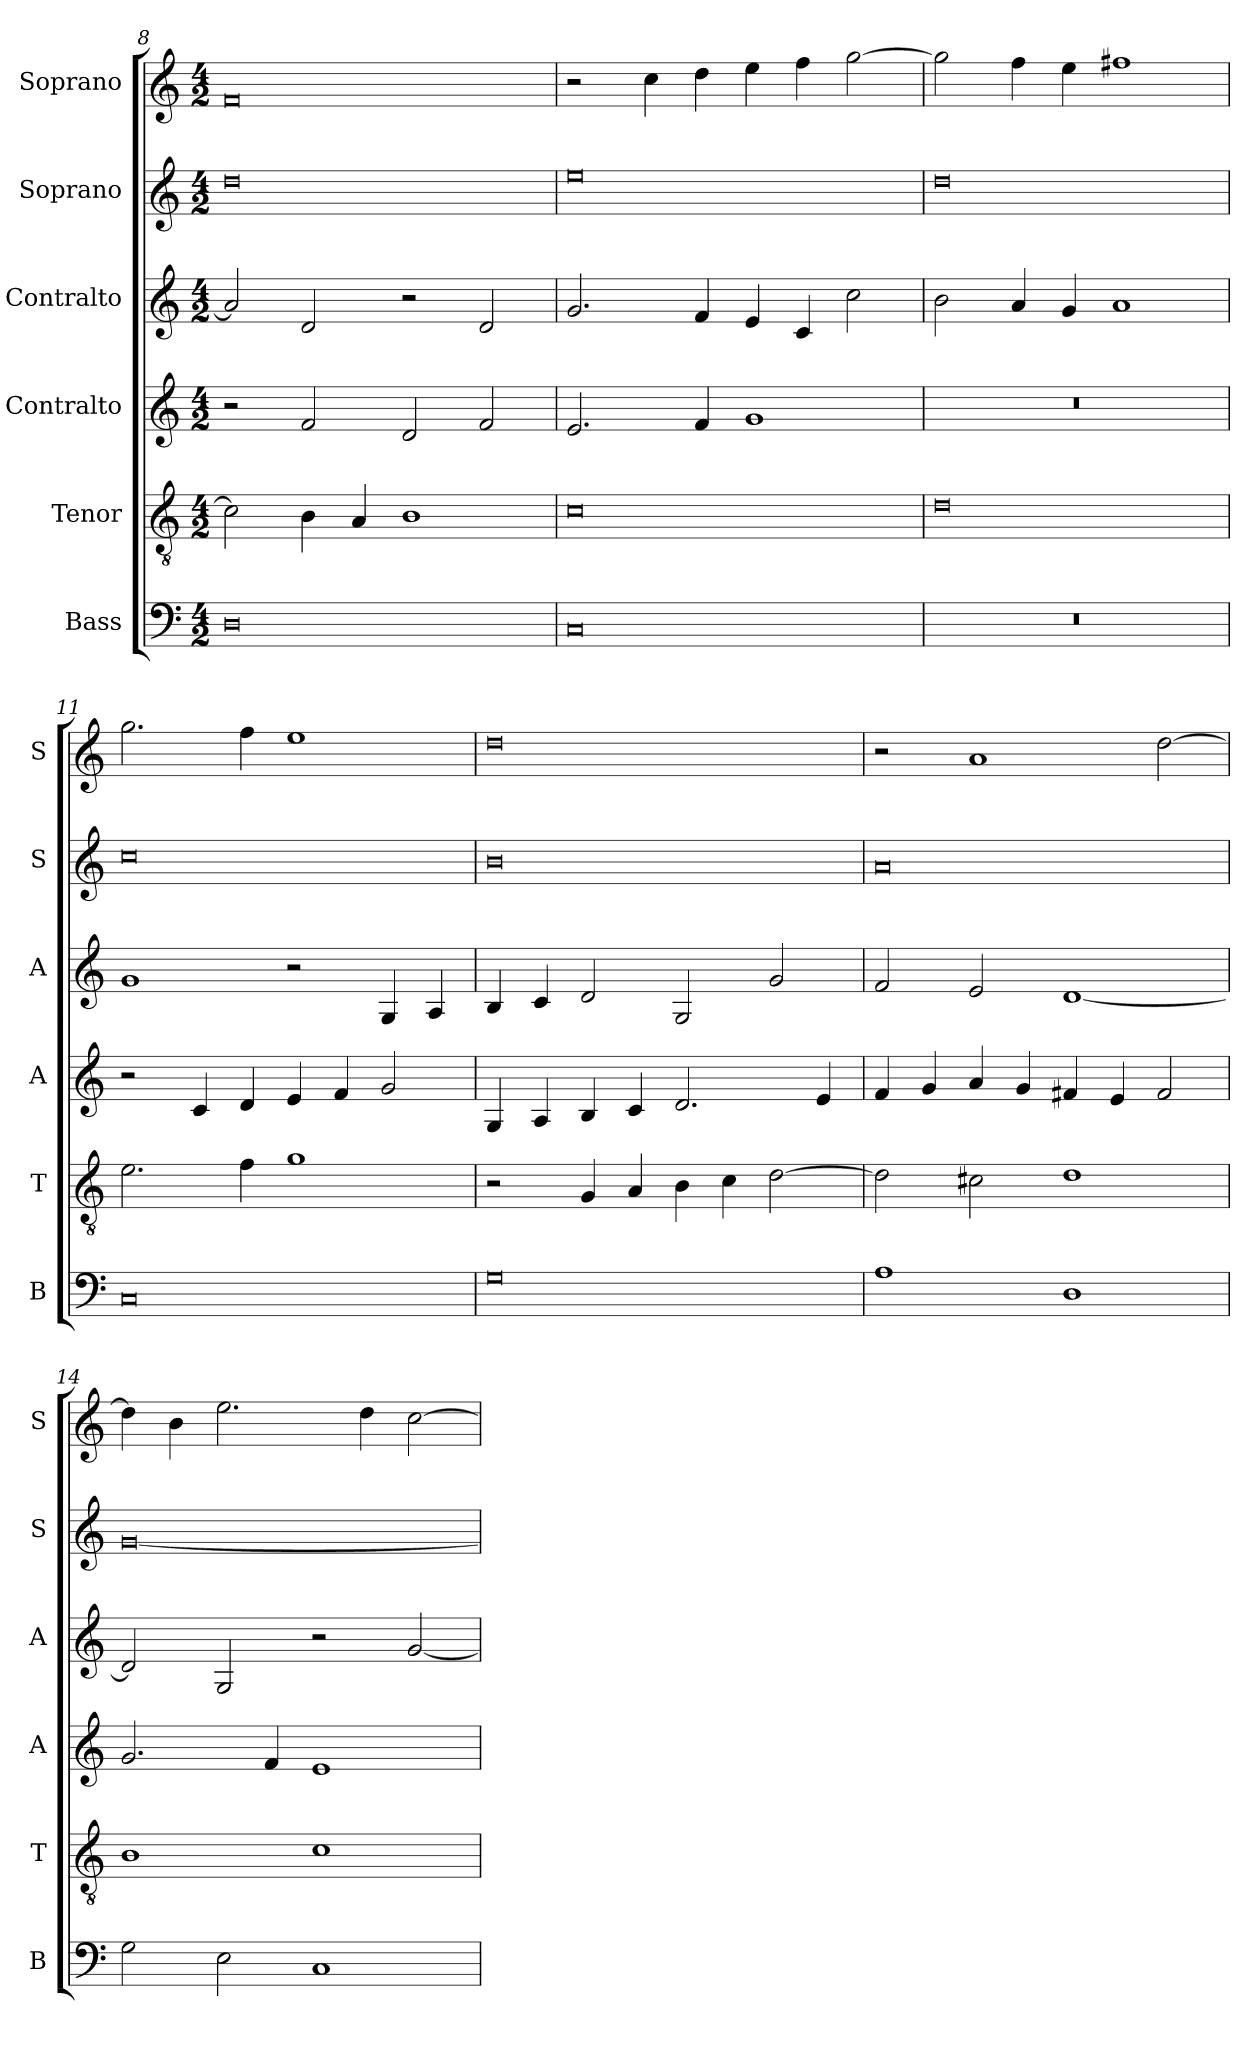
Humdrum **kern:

**kern	**kern	**kern	**kern	**kern	**kern
*part6	*part5	*part4	*part3	*part2	*part1
*staff6	*staff5	*staff4	*staff3	*staff2	*staff1
*I"Bass	*I"Tenor	*I"Contralto	*I"Contralto	*I"Soprano	*I"Soprano
*I'B	*I'T	*I'A	*I'A	*I'S	*I'S
*clefF4	*clefGv2	*clefG2	*clefG2	*clefG2	*clefG2
*k[]	*k[]	*k[]	*k[]	*k[]	*k[]
*C:ion	*C:ion	*C:ion	*C:ion	*C:ion	*C:ion
*M4/2	*M4/2	*M4/2	*M4/2	*M4/2	*M4/2
=8	=8	=8	=8	=8	=8
0D	2c]	2r	2a]	0dd	0f
.	4B	2f	2d	.	.
.	4A	.	.	.	.
.	1B	2d	2r	.	.
.	.	2f	2d	.	.
=9	=9	=9	=9	=9	=9
0C	0c	2.e	2.g	0ee	2r
.	.	.	.	.	4cc
.	.	4f	4f	.	4dd
.	.	1g	4e	.	4ee
.	.	.	4c	.	4ff
.	.	.	2cc	.	[2gg
=10	=10	=10	=10	=10	=10
0r	0d	0r	2b	0dd	2gg]
.	.	.	4a	.	4ff
.	.	.	4g	.	4ee
.	.	.	1a	.	1ff#X
=11	=11	=11	=11	=11	=11
0C	2.e	2r	1g	0cc	2.gg
.	.	4c	.	.	.
.	4f	4d	.	.	4ff
.	1g	4e	2r	.	1ee
.	.	4f	.	.	.
.	.	2g	4G	.	.
.	.	.	4A	.	.
=12	=12	=12	=12	=12	=12
0G	2r	4G	4B	0b	0dd
.	.	4A	4c	.	.
.	4G	4B	2d	.	.
.	4A	4c	.	.	.
.	4B	2.d	2G	.	.
.	4c	.	.	.	.
.	[2d	.	2g	.	.
.	.	4e	.	.	.
=13	=13	=13	=13	=13	=13
1A	2d]	4f	2f	0a	2r
.	.	4g	.	.	.
.	2c#X	4a	2e	.	1a
.	.	4g	.	.	.
1D	1d	4f#X	[1d	.	.
.	.	4e	.	.	.
.	.	2f#	.	.	[2dd
=14	=14	=14	=14	=14	=14
2G	1B	2.g	2d]	[0g	4dd]
.	.	.	.	.	4b
2E	.	.	2G	.	2.ee
.	.	4f	.	.	.
1C	1c	1e	2r	.	.
.	.	.	.	.	4dd
.	.	.	[2g	.	[2cc
=	=	=	=	=	=
*-	*-	*-	*-	*-	*-
